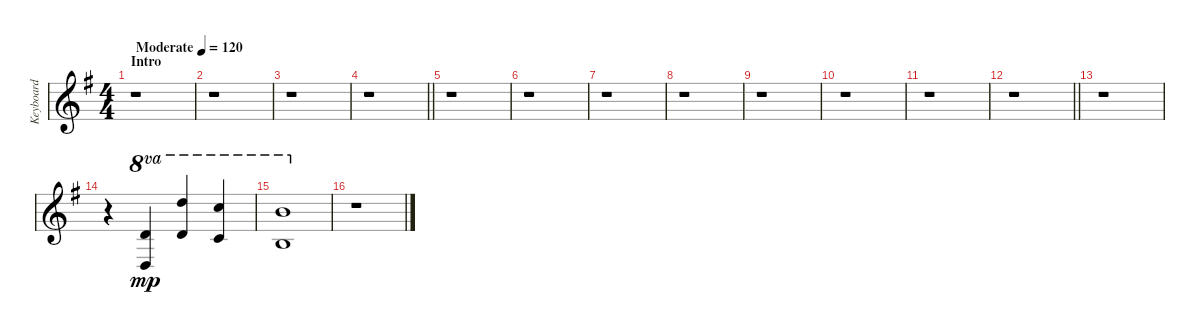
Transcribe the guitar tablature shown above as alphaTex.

\track ("Keyboard" "Keyboard") {instrument musicbox}
\staff {score}
\tuning (E4 B3 G3 D3 A2 E2) {hide}
\ts (4 4)
\section ("" "Intro")
\tempo (120 "Moderate")
\clef g2
\ks eminor
r.1{dy mp instrument musicbox} |
r.1 |
r.1 |
\barLineRight lightlight
r.1 |
\section ("" "")
r.1 |
r.1 |
r.1 |
r.1 |
r.1 |
r.1 |
r.1 |
\barLineRight lightlight
r.1 |
\section ("" "")
r.1 |
r.4 (19.3 17.5).4{ot 8va} (22.1 19.3).4{ot 8va} (20.1 17.3).4{ot 8va} |
(19.1 16.3).1{ot 8va} |
r.1
